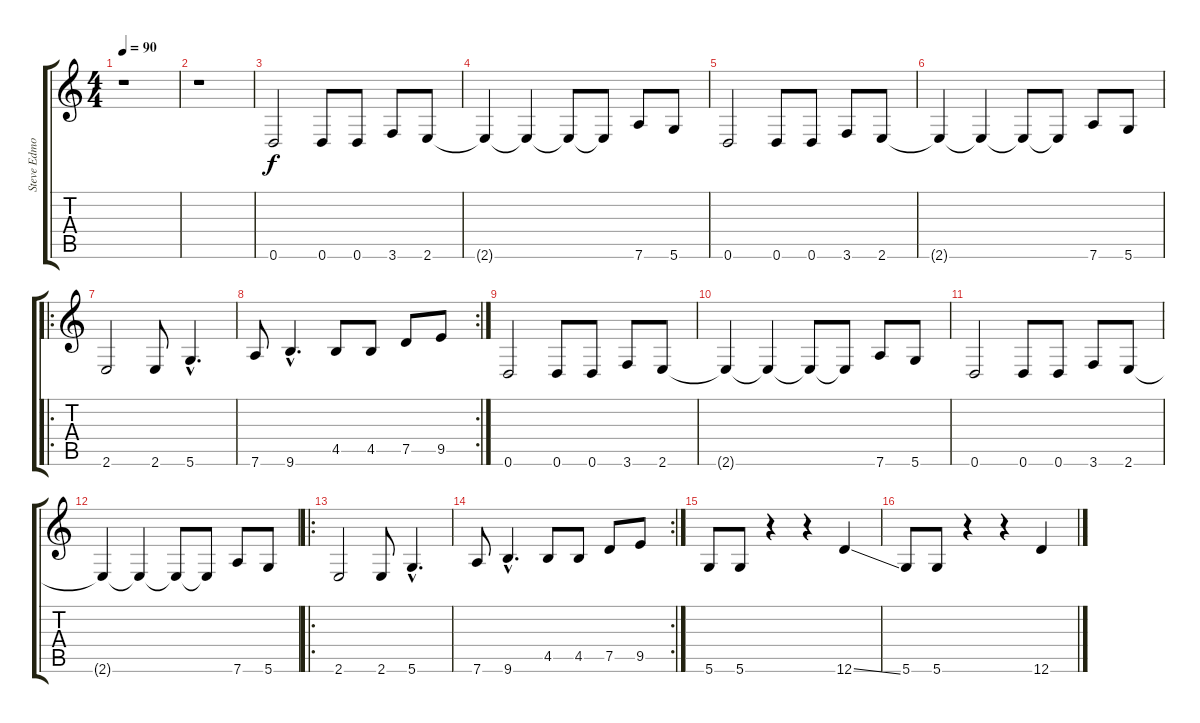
\track ("Steve Edmondson" "Steve Edmo") {instrument electricbassfinger}
\staff {score tabs}
\tuning (D4 A3 F3 C3 G2 D2) {hide}
\ts (4 4)
\tempo 90
\clef g2
\ks c
r.1{dy f instrument electricbassfinger} |
r.1 |
0.6.2 0.6.8 0.6.8 3.6.8 2.6.8 |
2.6{t}.4 2.6{t}.4 2.6{t}.8 2.6{t}.8 7.6.8 5.6.8 |
0.6.2 0.6.8 0.6.8 3.6.8 2.6.8 |
2.6{t}.4 2.6{t}.4 2.6{t}.8 2.6{t}.8 7.6.8 5.6.8 |
\ro
2.6.2 2.6.8 5.6{hac}.4{d} |
\rc 2
7.6.8 9.6{hac}.4{d} 4.5.8 4.5.8 7.5.8 9.5.8 |
0.6.2 0.6.8 0.6.8 3.6.8 2.6.8 |
2.6{t}.4 2.6{t}.4 2.6{t}.8 2.6{t}.8 7.6.8 5.6.8 |
0.6.2 0.6.8 0.6.8 3.6.8 2.6.8 |
2.6{t}.4 2.6{t}.4 2.6{t}.8 2.6{t}.8 7.6.8 5.6.8 |
\ro
2.6.2 2.6.8 5.6{hac}.4{d} |
\rc 2
7.6.8 9.6{hac}.4{d} 4.5.8 4.5.8 7.5.8 9.5.8 |
5.6.8 5.6.8 r.4 r.4 12.6{ss}.4 |
5.6.8 5.6.8 r.4 r.4 12.6{ss}.4
